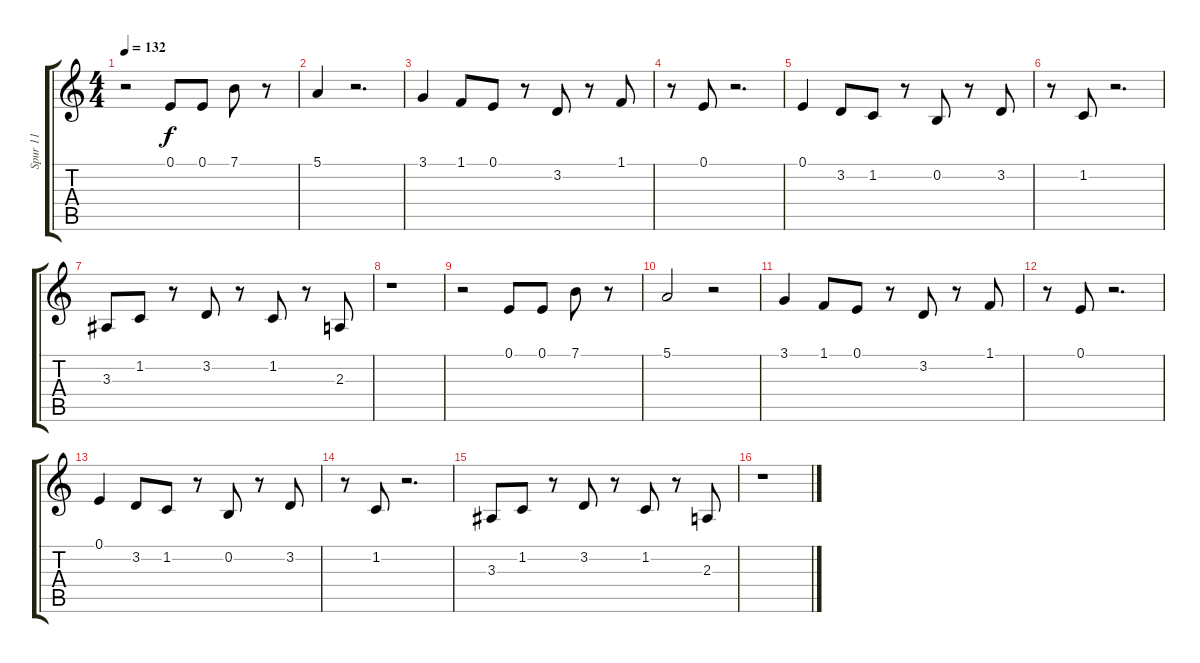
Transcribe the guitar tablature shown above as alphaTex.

\track ("Spur 11" "Spur 11") {instrument lead2sawtooth}
\staff {score tabs}
\tuning (E4 B3 G3 D3 A2 E2) {hide}
\ts (4 4)
\tempo 132
\clef g2
\ks c
r.2{dy f} 0.1.8 0.1.8 7.1.8 r.8 |
5.1.4 r.2{d} |
3.1.4 1.1.8 0.1.8 r.8 3.2.8 r.8 1.1.8 |
r.8 0.1.8 r.2{d} |
0.1.4 3.2.8 1.2.8 r.8 0.2.8 r.8 3.2.8 |
r.8 1.2.8 r.2{d} |
3.3.8 1.2.8 r.8 3.2.8 r.8 1.2.8 r.8 2.3.8 |
r.1 |
r.2 0.1.8 0.1.8 7.1.8 r.8 |
5.1.2 r.2 |
3.1.4 1.1.8 0.1.8 r.8 3.2.8 r.8 1.1.8 |
r.8 0.1.8 r.2{d} |
0.1.4 3.2.8 1.2.8 r.8 0.2.8 r.8 3.2.8 |
r.8 1.2.8 r.2{d} |
3.3.8 1.2.8 r.8 3.2.8 r.8 1.2.8 r.8 2.3.8 |
r.1
